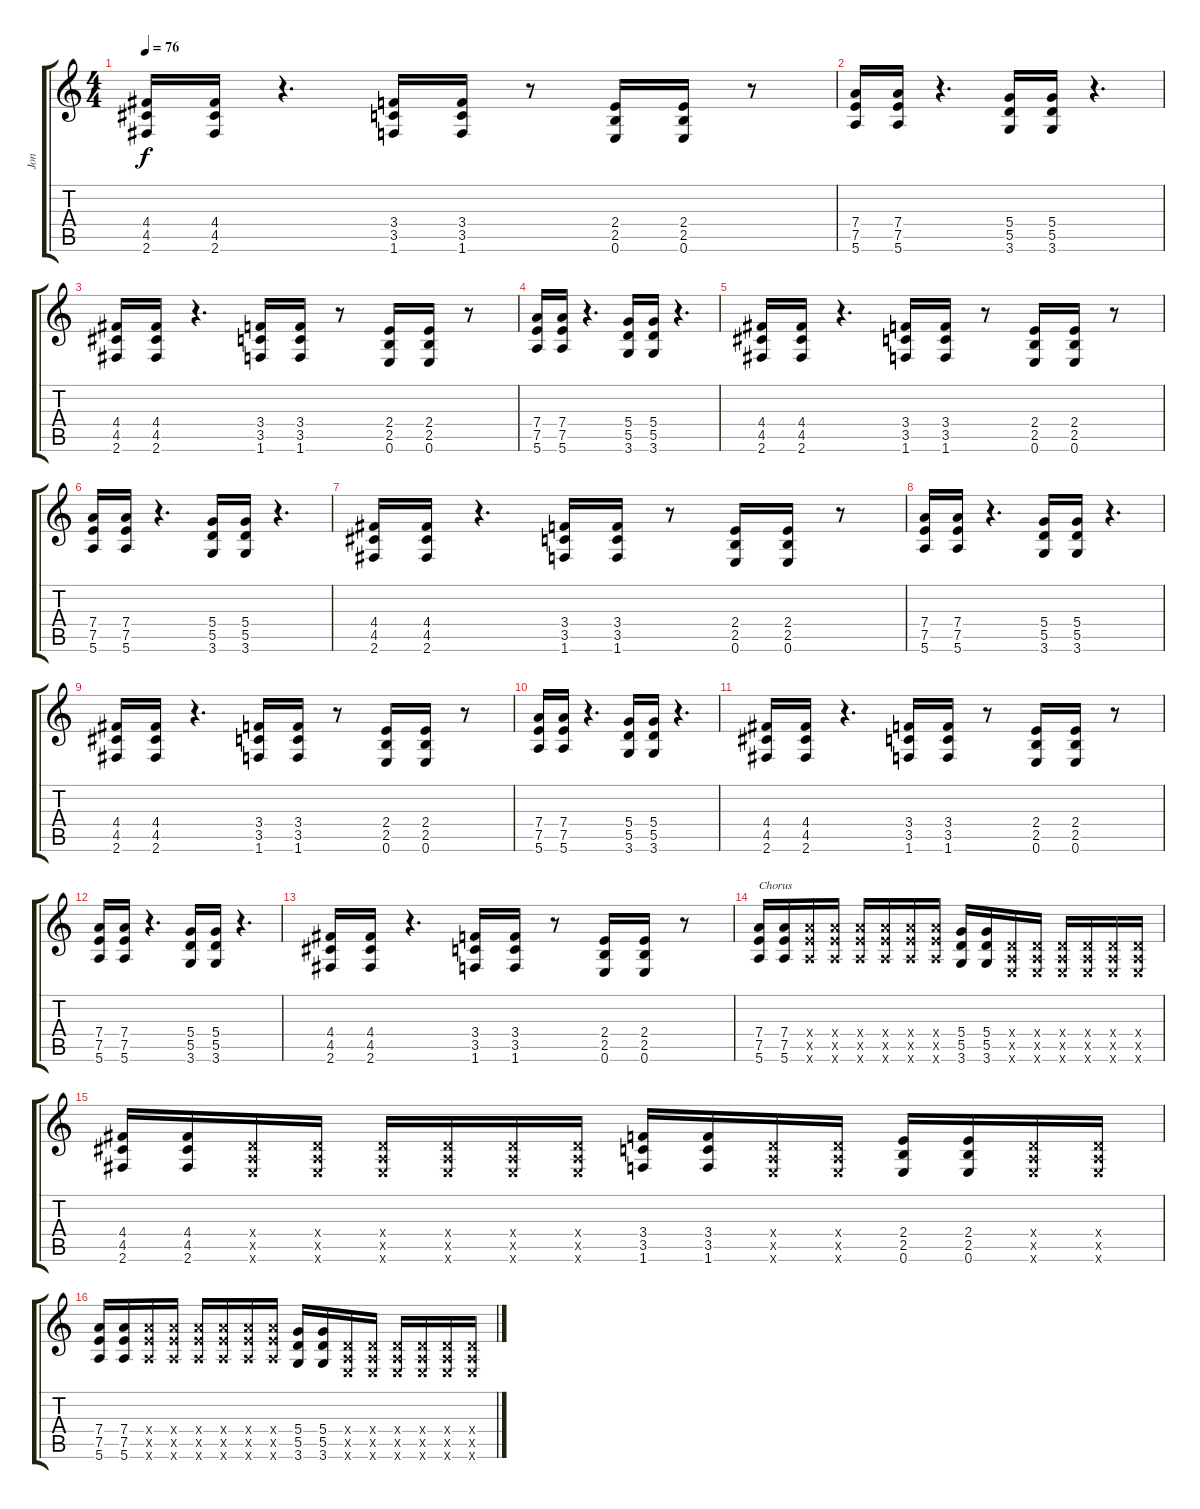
\track ("Jon" "Jon") {instrument overdrivenguitar}
\staff {score tabs}
\tuning (E4 B3 G3 D3 A2 E2) {hide}
\ts (4 4)
\tempo 76
\clef g2
\ks c
(4.4 4.5 2.6).16{dy f} (4.4 4.5 2.6).16 r.4{d} (3.4 3.5 1.6).16 (3.4 3.5 1.6).16 r.8 (2.4 2.5 0.6).16 (2.4 2.5 0.6).16 r.8 |
(7.4 7.5 5.6).16 (7.4 7.5 5.6).16 r.4{d} (5.4 5.5 3.6).16 (5.4 5.5 3.6).16 r.4{d} |
(4.4 4.5 2.6).16 (4.4 4.5 2.6).16 r.4{d} (3.4 3.5 1.6).16 (3.4 3.5 1.6).16 r.8 (2.4 2.5 0.6).16 (2.4 2.5 0.6).16 r.8 |
(7.4 7.5 5.6).16 (7.4 7.5 5.6).16 r.4{d} (5.4 5.5 3.6).16 (5.4 5.5 3.6).16 r.4{d} |
(4.4 4.5 2.6).16 (4.4 4.5 2.6).16 r.4{d} (3.4 3.5 1.6).16 (3.4 3.5 1.6).16 r.8 (2.4 2.5 0.6).16 (2.4 2.5 0.6).16 r.8 |
(7.4 7.5 5.6).16 (7.4 7.5 5.6).16 r.4{d} (5.4 5.5 3.6).16 (5.4 5.5 3.6).16 r.4{d} |
(4.4 4.5 2.6).16 (4.4 4.5 2.6).16 r.4{d} (3.4 3.5 1.6).16 (3.4 3.5 1.6).16 r.8 (2.4 2.5 0.6).16 (2.4 2.5 0.6).16 r.8 |
(7.4 7.5 5.6).16 (7.4 7.5 5.6).16 r.4{d} (5.4 5.5 3.6).16 (5.4 5.5 3.6).16 r.4{d} |
(4.4 4.5 2.6).16 (4.4 4.5 2.6).16 r.4{d} (3.4 3.5 1.6).16 (3.4 3.5 1.6).16 r.8 (2.4 2.5 0.6).16 (2.4 2.5 0.6).16 r.8 |
(7.4 7.5 5.6).16 (7.4 7.5 5.6).16 r.4{d} (5.4 5.5 3.6).16 (5.4 5.5 3.6).16 r.4{d} |
(4.4 4.5 2.6).16 (4.4 4.5 2.6).16 r.4{d} (3.4 3.5 1.6).16 (3.4 3.5 1.6).16 r.8 (2.4 2.5 0.6).16 (2.4 2.5 0.6).16 r.8 |
(7.4 7.5 5.6).16 (7.4 7.5 5.6).16 r.4{d} (5.4 5.5 3.6).16 (5.4 5.5 3.6).16 r.4{d} |
(4.4 4.5 2.6).16 (4.4 4.5 2.6).16 r.4{d} (3.4 3.5 1.6).16 (3.4 3.5 1.6).16 r.8 (2.4 2.5 0.6).16 (2.4 2.5 0.6).16 r.8 |
(7.4 7.5 5.6).16{txt "Chorus"} (7.4 7.5 5.6).16 (7.4{x} 7.5{x} 5.6{x}).16 (7.4{x} 7.5{x} 5.6{x}).16 (7.4{x} 7.5{x} 5.6{x}).16 (7.4{x} 7.5{x} 5.6{x}).16 (7.4{x} 7.5{x} 5.6{x}).16 (7.4{x} 7.5{x} 5.6{x}).16 (5.4 5.5 3.6).16 (5.4 5.5 3.6).16 (0.4{x} 0.5{x} 0.6{x}).16 (0.4{x} 0.5{x} 0.6{x}).16 (0.4{x} 0.5{x} 0.6{x}).16 (0.4{x} 0.5{x} 0.6{x}).16 (0.4{x} 0.5{x} 0.6{x}).16 (0.4{x} 0.5{x} 0.6{x}).16 |
(4.4 4.5 2.6).16 (4.4 4.5 2.6).16 (0.4{x} 0.5{x} 0.6{x}).16 (0.4{x} 0.5{x} 0.6{x}).16 (0.4{x} 0.5{x} 0.6{x}).16 (0.4{x} 0.5{x} 0.6{x}).16 (0.4{x} 0.5{x} 0.6{x}).16 (0.4{x} 0.5{x} 0.6{x}).16 (3.4 3.5 1.6).16 (3.4 3.5 1.6).16 (0.4{x} 0.5{x} 0.6{x}).16 (0.4{x} 0.5{x} 0.6{x}).16 (2.4 2.5 0.6).16 (2.4 2.5 0.6).16 (0.4{x} 0.5{x} 0.6{x}).16 (0.4{x} 0.5{x} 0.6{x}).16 |
(7.4 7.5 5.6).16 (7.4 7.5 5.6).16 (7.4{x} 7.5{x} 5.6{x}).16 (7.4{x} 7.5{x} 5.6{x}).16 (7.4{x} 7.5{x} 5.6{x}).16 (7.4{x} 7.5{x} 5.6{x}).16 (7.4{x} 7.5{x} 5.6{x}).16 (7.4{x} 7.5{x} 5.6{x}).16 (5.4 5.5 3.6).16 (5.4 5.5 3.6).16 (0.4{x} 0.5{x} 0.6{x}).16 (0.4{x} 0.5{x} 0.6{x}).16 (0.4{x} 0.5{x} 0.6{x}).16 (0.4{x} 0.5{x} 0.6{x}).16 (0.4{x} 0.5{x} 0.6{x}).16 (0.4{x} 0.5{x} 0.6{x}).16
